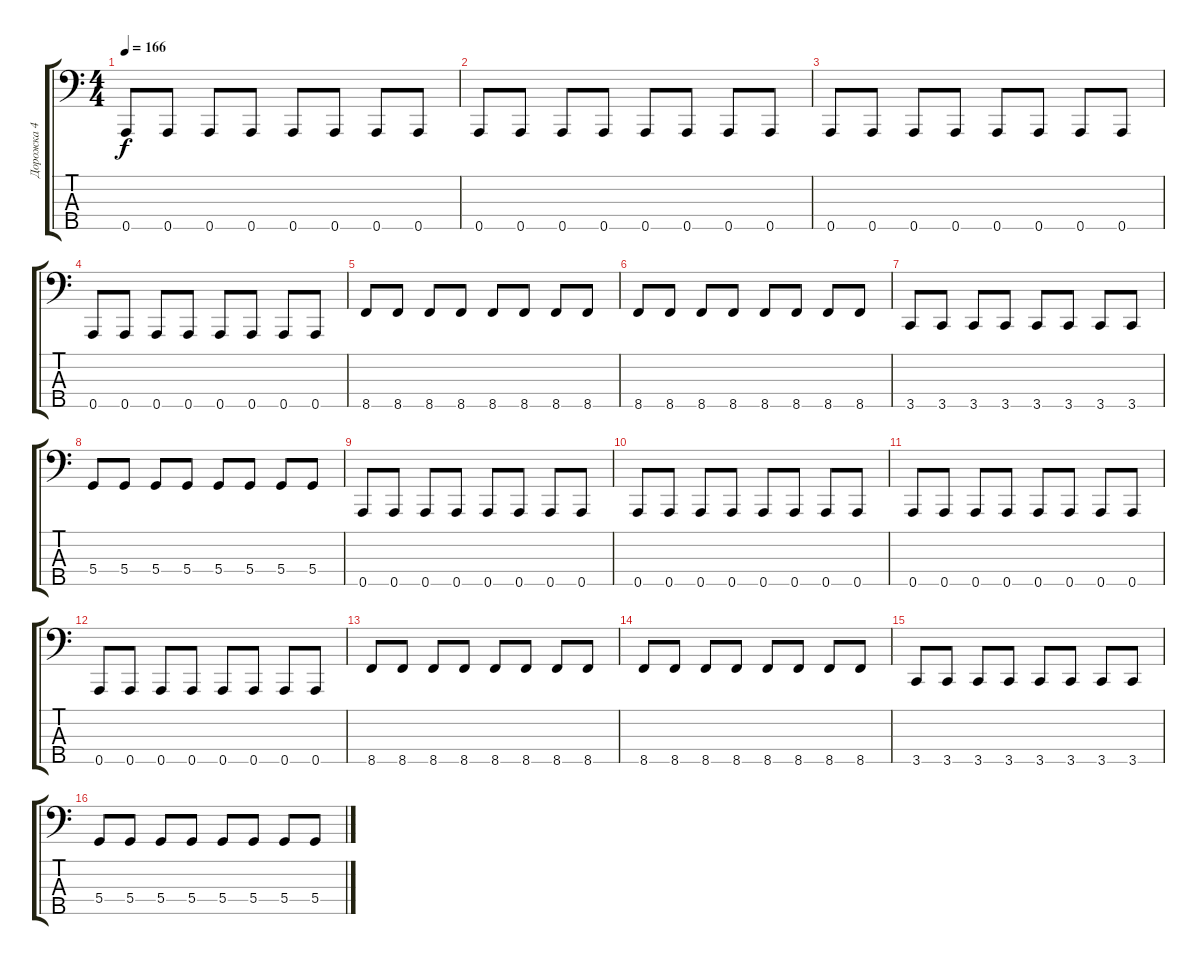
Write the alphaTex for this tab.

\track ("Дорожка 4" "Дорожка 4") {instrument electricbasspick}
\staff {score tabs}
\tuning (F2 C2 G1 D1 A0) {hide}
\ts (4 4)
\tempo 166
\clef f4
\ks c
0.5.8{dy f} 0.5.8 0.5.8 0.5.8 0.5.8 0.5.8 0.5.8 0.5.8 |
0.5.8 0.5.8 0.5.8 0.5.8 0.5.8 0.5.8 0.5.8 0.5.8 |
0.5.8 0.5.8 0.5.8 0.5.8 0.5.8 0.5.8 0.5.8 0.5.8 |
0.5.8 0.5.8 0.5.8 0.5.8 0.5.8 0.5.8 0.5.8 0.5.8 |
8.5.8 8.5.8 8.5.8 8.5.8 8.5.8 8.5.8 8.5.8 8.5.8 |
8.5.8 8.5.8 8.5.8 8.5.8 8.5.8 8.5.8 8.5.8 8.5.8 |
3.5.8 3.5.8 3.5.8 3.5.8 3.5.8 3.5.8 3.5.8 3.5.8 |
5.4.8 5.4.8 5.4.8 5.4.8 5.4.8 5.4.8 5.4.8 5.4.8 |
0.5.8 0.5.8 0.5.8 0.5.8 0.5.8 0.5.8 0.5.8 0.5.8 |
0.5.8 0.5.8 0.5.8 0.5.8 0.5.8 0.5.8 0.5.8 0.5.8 |
0.5.8 0.5.8 0.5.8 0.5.8 0.5.8 0.5.8 0.5.8 0.5.8 |
0.5.8 0.5.8 0.5.8 0.5.8 0.5.8 0.5.8 0.5.8 0.5.8 |
8.5.8 8.5.8 8.5.8 8.5.8 8.5.8 8.5.8 8.5.8 8.5.8 |
8.5.8 8.5.8 8.5.8 8.5.8 8.5.8 8.5.8 8.5.8 8.5.8 |
3.5.8 3.5.8 3.5.8 3.5.8 3.5.8 3.5.8 3.5.8 3.5.8 |
5.4.8 5.4.8 5.4.8 5.4.8 5.4.8 5.4.8 5.4.8 5.4.8
